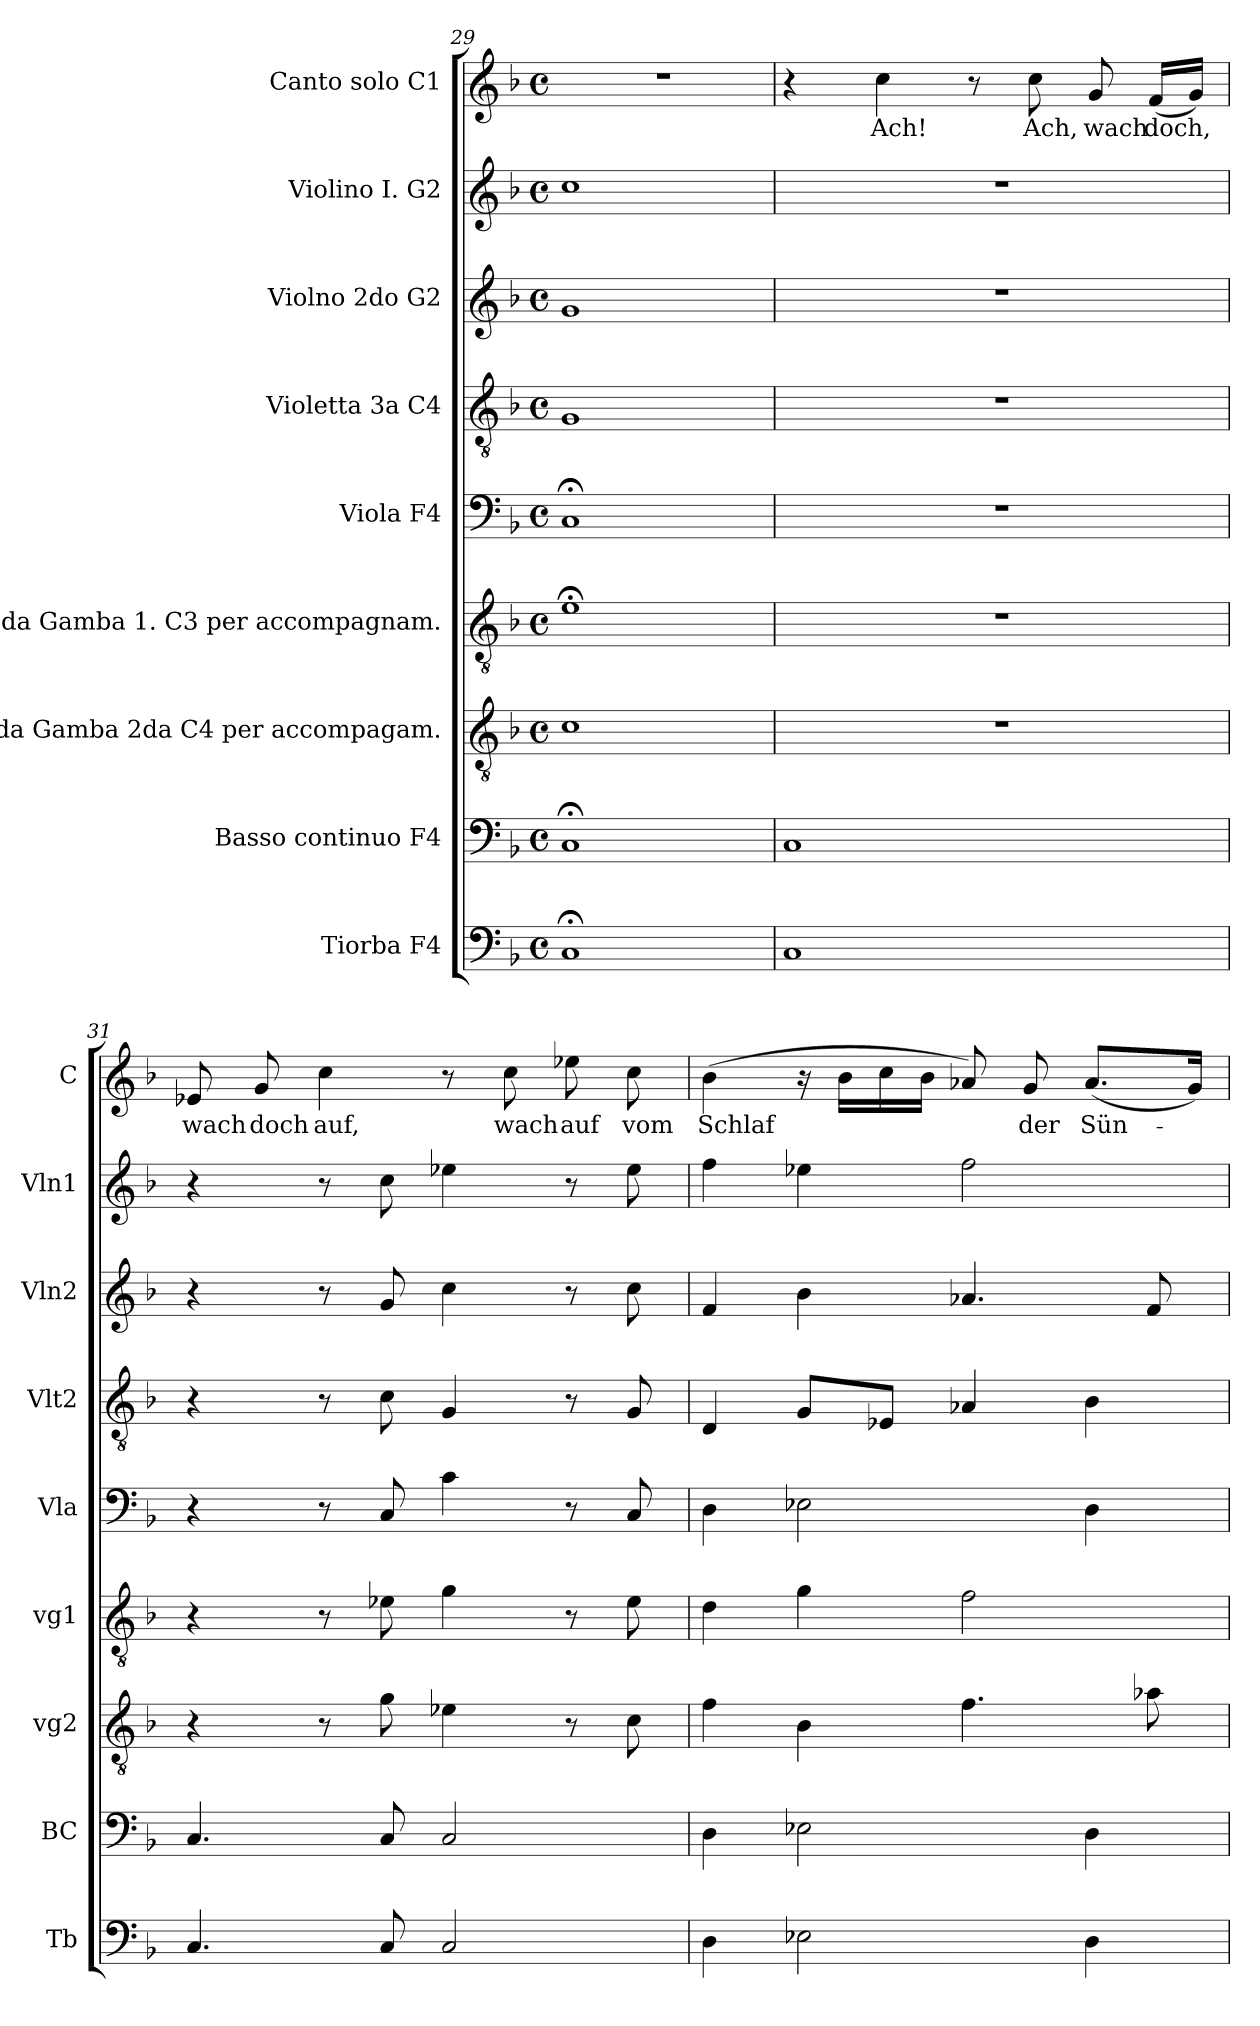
**kern	**kern	**kern	**kern	**kern	**kern	**kern	**kern	**kern	**text
*part9	*part8	*part7	*part6	*part5	*part4	*part3	*part2	*part1	*part1
*staff9	*staff8	*staff7	*staff6	*staff5	*staff4	*staff3	*staff2	*staff1	*staff1
*I"Tiorba F4	*I"Basso continuo F4	*I"Viola da Gamba 2da C4 per accompagam.	*I"Viola da Gamba 1. C3 per accompagnam.	*I"Viola F4	*I"Violetta 3a C4	*I"Violno 2do G2	*I"Violino I. G2	*I"Canto solo C1	*
*I'Tb	*I'BC	*I'vg2	*I'vg1	*I'Vla	*I'Vlt2	*I'Vln2	*I'Vln1	*I'C	*
*clefF4	*clefF4	*clefGv2	*clefGv2	*clefF4	*clefGv2	*clefG2	*clefG2	*clefG2	*
*k[b-]	*k[b-]	*k[b-]	*k[b-]	*k[b-]	*k[b-]	*k[b-]	*k[b-]	*k[b-]	*
*F:	*F:	*F:	*F:	*F:	*F:	*F:	*F:	*F:	*
*M4/4	*M4/4	*M4/4	*M4/4	*M4/4	*M4/4	*M4/4	*M4/4	*M4/4	*
*met(c)	*met(c)	*met(c)	*met(c)	*met(c)	*met(c)	*met(c)	*met(c)	*met(c)	*
=29	=29	=29	=29	=29	=29	=29	=29	=29	=29
1C;<	1C;<	1c	1e;<	1C;<	1G	1g	1cc	1r	.
=30	=30	=30	=30	=30	=30	=30	=30	=30	=30
1C	1C	1r	1r	1r	1r	1r	1r	4r	.
!	!	!	!	!	!	!	!	!	!LO:LY:b
.	.	.	.	.	.	.	.	4cc\	Ach!
.	.	.	.	.	.	.	.	8r	.
!	!	!	!	!	!	!	!	!	!LO:LY:b
.	.	.	.	.	.	.	.	8cc\	Ach,
!	!	!	!	!	!	!	!	!	!LO:LY:b
.	.	.	.	.	.	.	.	8g/	wach
!	!	!	!	!	!	!	!	!	!LO:LY:b
.	.	.	.	.	.	.	.	(<16f/LL	doch,
.	.	.	.	.	.	.	.	16g/JJ)	.
!!LO:LB:g=z
=31	=31	=31	=31	=31	=31	=31	=31	=31	=31
!	!	!	!	!	!	!	!	!	!LO:LY:b
4.C/	4.C/	4r	4r	4r	4r	4r	4r	8e-X/	wach
!	!	!	!	!	!	!	!	!	!LO:LY:b
.	.	.	.	.	.	.	.	8g/	doch
!	!	!	!	!	!	!	!	!	!LO:LY:b
.	.	8r	8r	8r	8r	8r	8r	4cc\	auf,
8C/	8C/	8g\	8e-X\	8C/	8c\	8g/	8cc\	.	.
2C/	2C/	4e-X\	4g\	4c\	4G/	4cc\	4ee-X\	8r	.
!	!	!	!	!	!	!	!	!	!LO:LY:b
.	.	.	.	.	.	.	.	8cc\	wach
!	!	!	!	!	!	!	!	!	!LO:LY:b
.	.	8r	8r	8r	8r	8r	8r	8ee-X\	auf
!	!	!	!	!	!	!	!	!	!LO:LY:b
.	.	8c\	8e-\	8C/	8G/	8cc\	8ee-\	8cc\	vom
=32	=32	=32	=32	=32	=32	=32	=32	=32	=32
!	!	!	!	!	!	!	!	!	!LO:LY:b
4D\	4D\	4f\	4d\	4D\	4D/	4f/	4ff\	(>4b-\	Schlaf
2E-X\	2E-X\	4B-\	4g\	2E-X\	8G/L	4b-\	4ee-X\	16r	.
.	.	.	.	.	.	.	.	16b-\LL	.
.	.	.	.	.	8E-X/J	.	.	16cc\	.
.	.	.	.	.	.	.	.	16b-\JJ	.
.	.	4.f\	2f\	.	4A-X/	4.a-X/	2ff\	8a-X/)	.
!	!	!	!	!	!	!	!	!	!LO:LY:b
.	.	.	.	.	.	.	.	8g/	der
!	!	!	!	!	!	!	!	!	!LO:LY:b
4D\	4D\	.	.	4D\	4B-\	.	.	(<8.a-/L	Sün-
.	.	8a-X\	.	.	.	8f/	.	.	.
.	.	.	.	.	.	.	.	16g/Jk)	.
=	=	=	=	=	=	=	=	=	=
*-	*-	*-	*-	*-	*-	*-	*-	*-	*-
